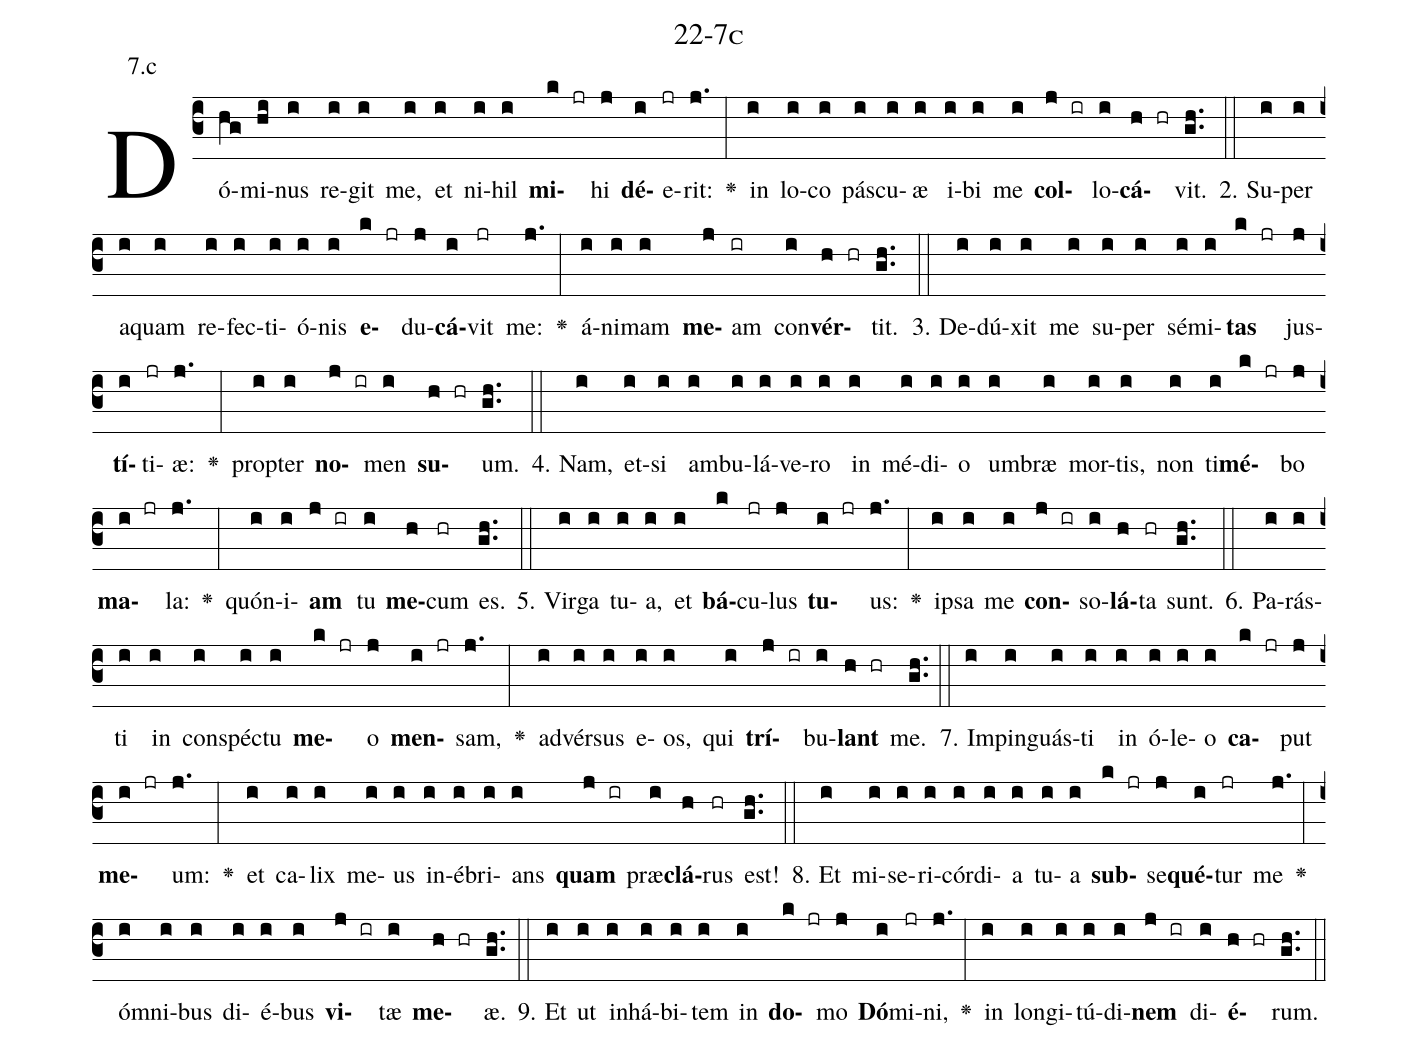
name: 22-7c;
annotation: 7.c;
%%
(c3)Dó(hg)mi(hi)nus(i) re(i)git(i) me,(i) et(i) ni(i)hil(i) <b>mi</b>(k jr)hi(j) <b>dé</b>(i)e(jr)rit:(j.) <v>\greheightstar</v>(:) in(i) lo(i)co(i) pás(i)cu(i)æ(i) i(i)bi(i) me(i) <b>col</b>(j ir)lo(i)<b>cá</b>(h hr)vit.(gh..) (::)
2. Su(i)per(i) a(i)quam(i) re(i)fec(i)ti(i)ó(i)nis(i) <b>e</b>(k jr)du(j)<b>cá</b>(i)vit(jr) me:(j.) <v>\greheightstar</v>(:) á(i)ni(i)mam(i) <b>me</b>(j)am(ir) con(i)<b>vér</b>(h hr)tit.(gh..) (::)
3. De(i)dú(i)xit(i) me(i) su(i)per(i) sé(i)mi(i)<b>tas</b>(k jr) jus(j)<b>tí</b>(i)ti(jr)æ:(j.) <v>\greheightstar</v>(:) prop(i)ter(i) <b>no</b>(j ir)men(i) <b>su</b>(h hr)um.(gh..) (::)
4. Nam,(i) et(i)si(i) am(i)bu(i)lá(i)ve(i)ro(i) in(i) mé(i)di(i)o(i) um(i)bræ(i) mor(i)tis,(i) non(i) ti(i)<b>mé</b>(k jr)bo(j) <b>ma</b>(i jr)la:(j.) <v>\greheightstar</v>(:) quón(i)i(i)<b>am</b>(j ir) tu(i) <b>me</b>(h)cum(hr) es.(gh..) (::)
5. Vir(i)ga(i) tu(i)a,(i) et(i) <b>bá</b>(k)cu(jr)lus(j) <b>tu</b>(i jr)us:(j.) <v>\greheightstar</v>(:) ip(i)sa(i) me(i) <b>con</b>(j ir)so(i)<b>lá</b>(h)ta(hr) sunt.(gh..) (::)
6. Pa(i)rás(i)ti(i) in(i) con(i)spéc(i)tu(i) <b>me</b>(k jr)o(j) <b>men</b>(i jr)sam,(j.) <v>\greheightstar</v>(:) ad(i)vér(i)sus(i) e(i)os,(i) qui(i) <b>trí</b>(j ir)bu(i)<b>lant</b>(h hr) me.(gh..) (::)
7. Im(i)pin(i)guás(i)ti(i) in(i) ó(i)le(i)o(i) <b>ca</b>(k jr)put(j) <b>me</b>(i jr)um:(j.) <v>\greheightstar</v>(:) et(i) ca(i)lix(i) me(i)us(i) in(i)é(i)bri(i)ans(i) <b>quam</b>(j ir) præ(i)<b>clá</b>(h)rus(hr) est!(gh..) (::)
8. Et(i) mi(i)se(i)ri(i)cór(i)di(i)a(i) tu(i)a(i) <b>sub</b>(k jr)se(j)<b>qué</b>(i)tur(jr) me(j.) <v>\greheightstar</v>(:) óm(i)ni(i)bus(i) di(i)é(i)bus(i) <b>vi</b>(j ir)tæ(i) <b>me</b>(h hr)æ.(gh..) (::)
9. Et(i) ut(i) in(i)há(i)bi(i)tem(i) in(i) <b>do</b>(k jr)mo(j) <b>Dó</b>(i)mi(jr)ni,(j.) <v>\greheightstar</v>(:) in(i) lon(i)gi(i)tú(i)di(i)<b>nem</b>(j ir) di(i)<b>é</b>(h hr)rum.(gh..) (::)
